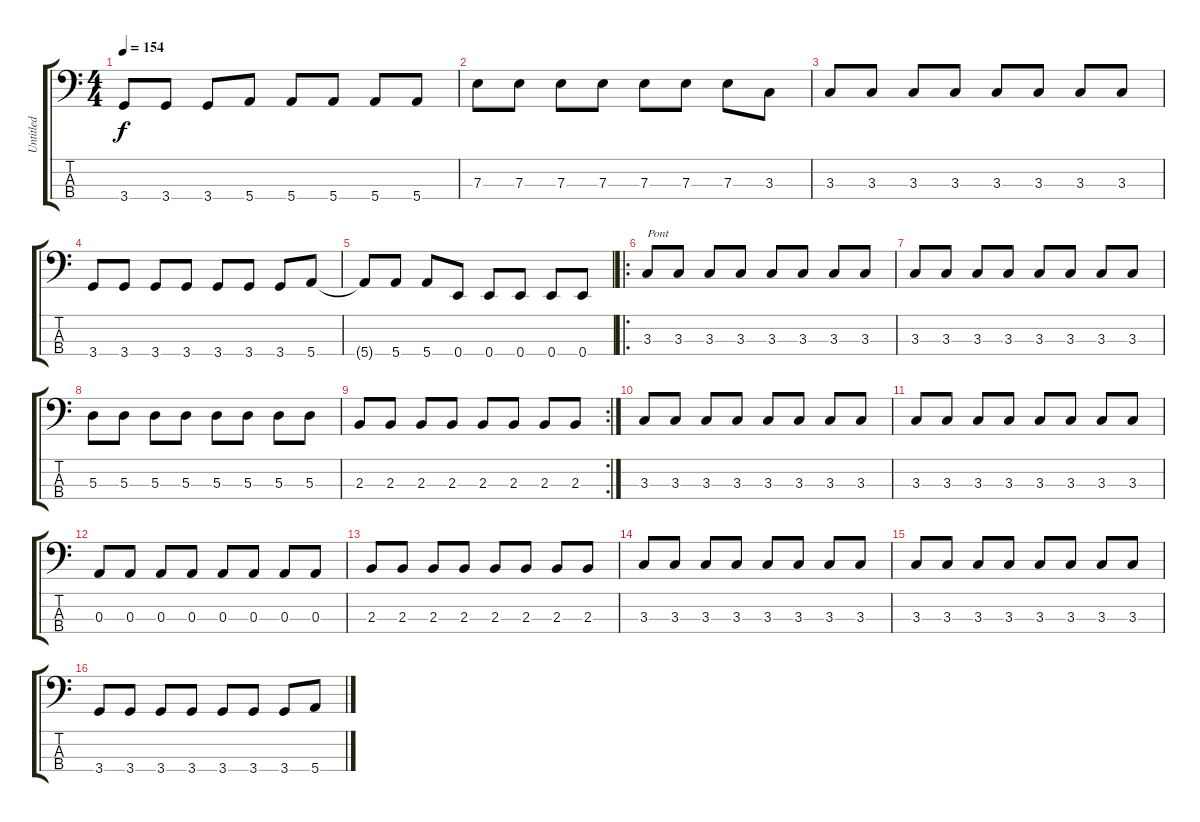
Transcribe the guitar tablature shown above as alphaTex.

\track ("Untitled" "Untitled") {instrument electricbassfinger}
\staff {score tabs}
\tuning (G2 D2 A1 E1) {hide}
\ts (4 4)
\tempo 154
\clef f4
\ks c
3.4.8{dy f} 3.4.8 3.4.8 5.4.8 5.4.8 5.4.8 5.4.8 5.4.8 |
7.3.8 7.3.8 7.3.8 7.3.8 7.3.8 7.3.8 7.3.8 3.3.8 |
3.3.8 3.3.8 3.3.8 3.3.8 3.3.8 3.3.8 3.3.8 3.3.8 |
3.4.8 3.4.8 3.4.8 3.4.8 3.4.8 3.4.8 3.4.8 5.4.8 |
5.4{t}.8 5.4.8 5.4.8 0.4.8 0.4.8 0.4.8 0.4.8 0.4.8 |
\ro
3.3.8{txt "Pont"} 3.3.8 3.3.8 3.3.8 3.3.8 3.3.8 3.3.8 3.3.8 |
3.3.8 3.3.8 3.3.8 3.3.8 3.3.8 3.3.8 3.3.8 3.3.8 |
5.3.8 5.3.8 5.3.8 5.3.8 5.3.8 5.3.8 5.3.8 5.3.8 |
\rc 2
2.3.8 2.3.8 2.3.8 2.3.8 2.3.8 2.3.8 2.3.8 2.3.8 |
3.3.8 3.3.8 3.3.8 3.3.8 3.3.8 3.3.8 3.3.8 3.3.8 |
3.3.8 3.3.8 3.3.8 3.3.8 3.3.8 3.3.8 3.3.8 3.3.8 |
0.3.8 0.3.8 0.3.8 0.3.8 0.3.8 0.3.8 0.3.8 0.3.8 |
2.3.8 2.3.8 2.3.8 2.3.8 2.3.8 2.3.8 2.3.8 2.3.8 |
3.3.8 3.3.8 3.3.8 3.3.8 3.3.8 3.3.8 3.3.8 3.3.8 |
3.3.8 3.3.8 3.3.8 3.3.8 3.3.8 3.3.8 3.3.8 3.3.8 |
3.4.8 3.4.8 3.4.8 3.4.8 3.4.8 3.4.8 3.4.8 5.4.8
